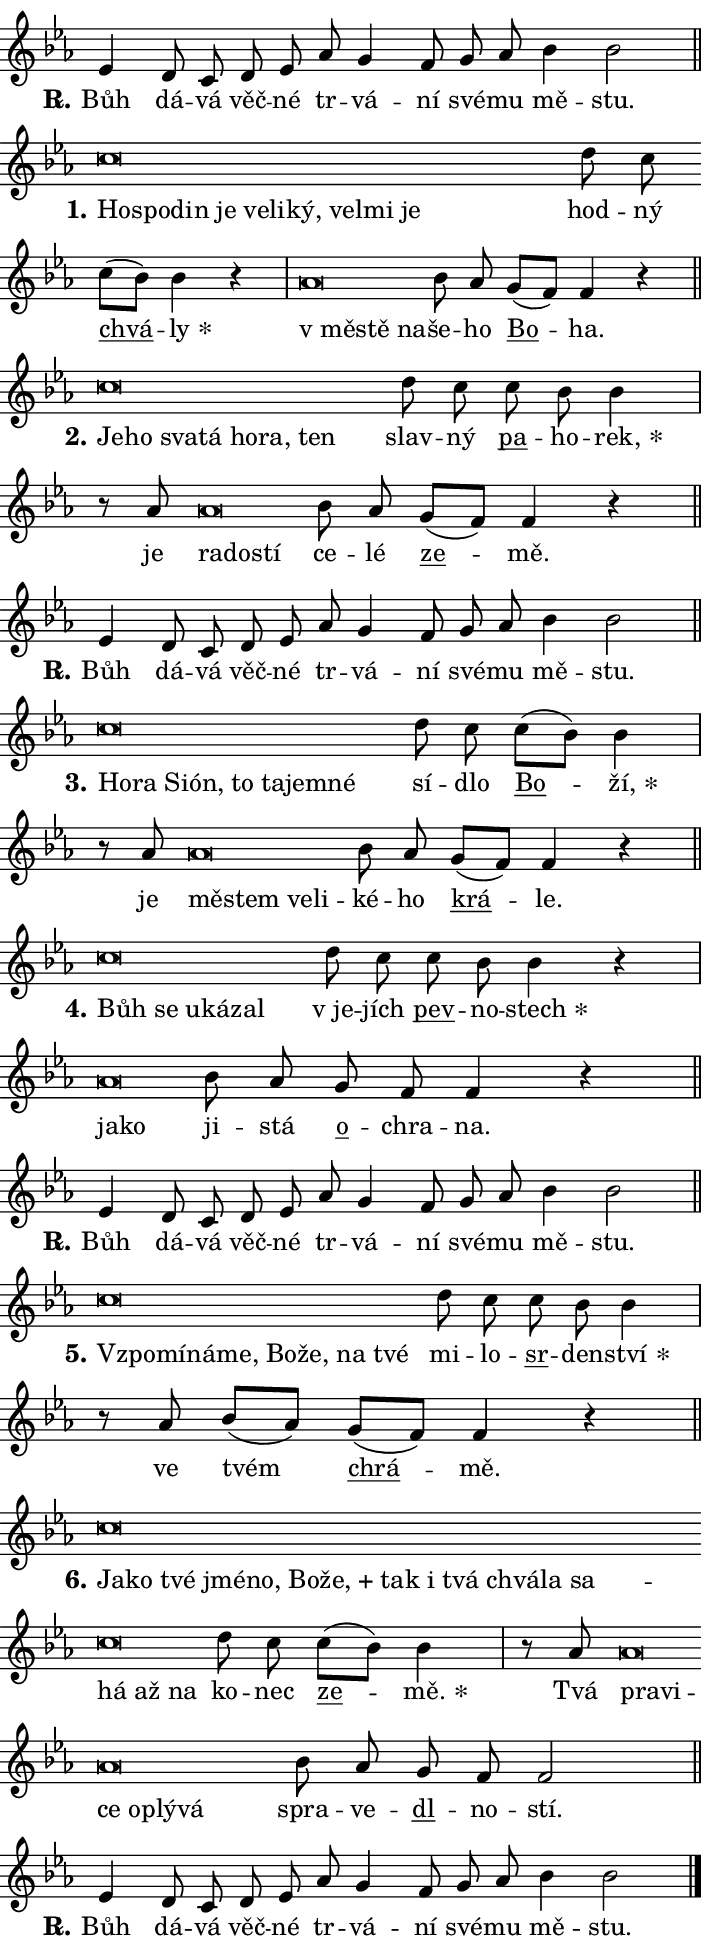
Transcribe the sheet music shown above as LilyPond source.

\version "2.24.0"
\header { tagline = "" }
\paper {
  indent = 0\cm
  top-margin = 0\cm
  right-margin = 0.13\cm % to fit lyric hyphens
  bottom-margin = 0\cm
  left-margin = 0\cm
  paper-width = 12\cm
  page-breaking = #ly:one-page-breaking
  system-system-spacing.basic-distance = #11
  score-system-spacing.basic-distance = #11
  ragged-last = ##f
}


%% Author: Thomas Morley
%% https://lists.gnu.org/archive/html/lilypond-user/2020-05/msg00002.html
#(define (line-position grob)
"Returns position of @var[grob} in current system:
   @code{'start}, if at first time-step
   @code{'end}, if at last time-step
   @code{'middle} otherwise
"
  (let* ((col (ly:item-get-column grob))
         (ln (ly:grob-object col 'left-neighbor))
         (rn (ly:grob-object col 'right-neighbor))
         (col-to-check-left (if (ly:grob? ln) ln col))
         (col-to-check-right (if (ly:grob? rn) rn col))
         (break-dir-left
           (and
             (ly:grob-property col-to-check-left 'non-musical #f)
             (ly:item-break-dir col-to-check-left)))
         (break-dir-right
           (and
             (ly:grob-property col-to-check-right 'non-musical #f)
             (ly:item-break-dir col-to-check-right))))
        (cond ((eqv? 1 break-dir-left) 'start)
              ((eqv? -1 break-dir-right) 'end)
              (else 'middle))))

#(define (tranparent-at-line-position vctor)
  (lambda (grob)
  "Relying on @code{line-position} select the relevant enry from @var{vctor}.
Used to determine transparency,"
    (case (line-position grob)
      ((end) (not (vector-ref vctor 0)))
      ((middle) (not (vector-ref vctor 1)))
      ((start) (not (vector-ref vctor 2))))))

noteHeadBreakVisibility =
#(define-music-function (break-visibility)(vector?)
"Makes @code{NoteHead}s transparent relying on @var{break-visibility}"
#{
  \override NoteHead.transparent =
    #(tranparent-at-line-position break-visibility)
#})

#(define delete-ledgers-for-transparent-note-heads
  (lambda (grob)
    "Reads whether a @code{NoteHead} is transparent.
If so this @code{NoteHead} is removed from @code{'note-heads} from
@var{grob}, which is supposed to be @code{LedgerLineSpanner}.
As a result ledgers are not printed for this @code{NoteHead}"
    (let* ((nhds-array (ly:grob-object grob 'note-heads))
           (nhds-list
             (if (ly:grob-array? nhds-array)
                 (ly:grob-array->list nhds-array)
                 '()))
           ;; Relies on the transparent-property being done before
           ;; Staff.LedgerLineSpanner.after-line-breaking is executed.
           ;; This is fragile ...
           (to-keep
             (remove
               (lambda (nhd)
                 (ly:grob-property nhd 'transparent #f))
               nhds-list)))
      ;; TODO find a better method to iterate over grob-arrays, similiar
      ;; to filter/remove etc for lists
      ;; For now rebuilt from scratch
      (set! (ly:grob-object grob 'note-heads)  '())
      (for-each
        (lambda (nhd)
          (ly:pointer-group-interface::add-grob grob 'note-heads nhd))
        to-keep))))

squashNotes = {
  \override NoteHead.X-extent = #'(-0.2 . 0.2)
  \override NoteHead.Y-extent = #'(-0.75 . 0)
  \override NoteHead.stencil =
    #(lambda (grob)
       (let ((pos (ly:grob-property grob 'staff-position)))
         (begin
           (if (< pos -7) (display "ERROR: Lower brevis then expected\n") (display ""))
           (if (<= pos -6) ly:text-interface::print ly:note-head::print))))
}
unSquashNotes = {
  \revert NoteHead.X-extent
  \revert NoteHead.Y-extent
  \revert NoteHead.stencil
}

hideNotes = \noteHeadBreakVisibility #begin-of-line-visible
unHideNotes = \noteHeadBreakVisibility #all-visible

% work-around for resetting accidentals
% https://lilypond.org/doc/v2.23/Documentation/notation/displaying-rhythms#unmetered-music
cadenzaMeasure = {
  \cadenzaOff
  \partial 1024 s1024
  \cadenzaOn
}

#(define-markup-command (accent layout props text) (markup?)
  "Underline accented syllable"
  (interpret-markup layout props
    #{\markup \override #'(offset . 4.3) \underline { #text }#}))

responsum = \markup \concat {
  "R" \hspace #-1.05 \path #0.1 #'((moveto 0 0.07) (lineto 0.9 0.8)) \hspace #0.05 "."
}

spaceSize = #0.6828661417322834 % exact space size for TeX Gyre Schola

\layout {
  \context {
    \Staff
    \remove "Time_signature_engraver"
    \override LedgerLineSpanner.after-line-breaking = #delete-ledgers-for-transparent-note-heads
  }
  \context {
    \Lyrics {
      \override LyricSpace.minimum-distance = \spaceSize
      \override LyricText.font-name = #"TeX Gyre Schola"
      \override LyricText.font-size = 1
      \override StanzaNumber.font-name = #"TeX Gyre Schola Bold"
      \override StanzaNumber.font-size = 1
    }
  }
  \context {
    \Score 
    \override NoteHead.text =
      #(lambda (grob) 
        (let ((pos (ly:grob-property grob 'staff-position)))
          #{\markup {
            \combine
              \halign #-0.55 \raise #(if (= pos -6) 0 0.5) \override #'(thickness . 2) \draw-line #'(3.2 . 0)
              \musicglyph "noteheads.sM1"
          }#}))
  }
}

% magnetic-lyrics.ily
%
%   written by
%     Jean Abou Samra <jean@abou-samra.fr>
%     Werner Lemberg <wl@gnu.org>
%
%   adapted by
%     Jiri Hon <jiri.hon@gmail.com>
%
% Version 2022-Apr-15

% https://www.mail-archive.com/lilypond-user@gnu.org/msg149350.html

#(define (Left_hyphen_pointer_engraver context)
   "Collect syllable-hyphen-syllable occurrences in lyrics and store
them in properties.  This engraver only looks to the left.  For
example, if the lyrics input is @code{foo -- bar}, it does the
following.

@itemize @bullet
@item
Set the @code{text} property of the @code{LyricHyphen} grob between
@q{foo} and @q{bar} to @code{foo}.

@item
Set the @code{left-hyphen} property of the @code{LyricText} grob with
text @q{foo} to the @code{LyricHyphen} grob between @q{foo} and
@q{bar}.
@end itemize

Use this auxiliary engraver in combination with the
@code{lyric-@/text::@/apply-@/magnetic-@/offset!} hook."
   (let ((hyphen #f)
         (text #f))
     (make-engraver
      (acknowledgers
       ((lyric-syllable-interface engraver grob source-engraver)
        (set! text grob)))
      (end-acknowledgers
       ((lyric-hyphen-interface engraver grob source-engraver)
        ;(when (not (grob::has-interface grob 'lyric-space-interface))
          (set! hyphen grob)));)
      ((stop-translation-timestep engraver)
       (when (and text hyphen)
         (ly:grob-set-object! text 'left-hyphen hyphen))
       (set! text #f)
       (set! hyphen #f)))))

#(define (lyric-text::apply-magnetic-offset! grob)
   "If the space between two syllables is less than the value in
property @code{LyricText@/.details@/.squash-threshold}, move the right
syllable to the left so that it gets concatenated with the left
syllable.

Use this function as a hook for
@code{LyricText@/.after-@/line-@/breaking} if the
@code{Left_@/hyphen_@/pointer_@/engraver} is active."
   (let ((hyphen (ly:grob-object grob 'left-hyphen #f)))
     (when hyphen
       (let ((left-text (ly:spanner-bound hyphen LEFT)))
         (when (grob::has-interface left-text 'lyric-syllable-interface)
           (let* ((common (ly:grob-common-refpoint grob left-text X))
                  (this-x-ext (ly:grob-extent grob common X))
                  (left-x-ext
                   (begin
                     ;; Trigger magnetism for left-text.
                     (ly:grob-property left-text 'after-line-breaking)
                     (ly:grob-extent left-text common X)))
                  ;; `delta` is the gap width between two syllables.
                  (delta (- (interval-start this-x-ext)
                            (interval-end left-x-ext)))
                  (details (ly:grob-property grob 'details))
                  (threshold (assoc-get 'squash-threshold details 0.2)))
             (when (< delta threshold)
               (let* (;; We have to manipulate the input text so that
                      ;; ligatures crossing syllable boundaries are not
                      ;; disabled.  For languages based on the Latin
                      ;; script this is essentially a beautification.
                      ;; However, for non-Western scripts it can be a
                      ;; necessity.
                      (lt (ly:grob-property left-text 'text))
                      (rt (ly:grob-property grob 'text))
                      (is-space (grob::has-interface hyphen 'lyric-space-interface))
                      (space (if is-space " " ""))
                      (extra-delta (if is-space spaceSize 0))
                      ;; Append new syllable.
                      (ltrt-space (if (and (string? lt) (string? rt))
                                (string-append lt space rt)
                                (make-concat-markup (list lt space rt))))
                      ;; Right-align `ltrt` to the right side.
                      (ltrt-space-markup (grob-interpret-markup
                               grob
                               (make-translate-markup
                                (cons (interval-length this-x-ext) 0)
                                (make-right-align-markup ltrt-space)))))
                 (begin
                   ;; Don't print `left-text`.
                   (ly:grob-set-property! left-text 'stencil #f)
                   ;; Set text and stencil (which holds all collected
                   ;; syllables so far) and shift it to the left.
                   (ly:grob-set-property! grob 'text ltrt-space)
                   (ly:grob-set-property! grob 'stencil ltrt-space-markup)
                   (ly:grob-translate-axis! grob (- (- delta extra-delta)) X))))))))))


#(define (lyric-hyphen::displace-bounds-first grob)
   ;; Make very sure this callback isn't triggered too early.
   (let ((left (ly:spanner-bound grob LEFT))
         (right (ly:spanner-bound grob RIGHT)))
     (ly:grob-property left 'after-line-breaking)
     (ly:grob-property right 'after-line-breaking)
     (ly:lyric-hyphen::print grob)))

squashThreshold = #0.4

\layout {
  \context {
    \Lyrics
    \consists #Left_hyphen_pointer_engraver
    \override LyricText.after-line-breaking =
      #lyric-text::apply-magnetic-offset!
    \override LyricHyphen.stencil = #lyric-hyphen::displace-bounds-first
    \override LyricText.details.squash-threshold = \squashThreshold
    \override LyricHyphen.minimum-distance = 0
    \override LyricHyphen.minimum-length = \squashThreshold
  }
}

squashText = \override LyricText.details.squash-threshold = 9999
unSquashText = \override LyricText.details.squash-threshold = \squashThreshold

leftText = \override LyricText.self-alignment-X = #LEFT
unLeftText = \revert LyricText.self-alignment-X

starOffset = #(lambda (grob) 
                (let ((x_offset (ly:self-alignment-interface::aligned-on-x-parent grob)))
                  (if (= x_offset 0) 0 (+ x_offset 1.2))))

star = #(define-music-function (syllable)(string?)
"Append star separator at the end of a syllable"
#{
  \once \override LyricText.X-offset = #starOffset
  \lyricmode { \markup {
    #syllable
    \override #'((font-name . "TeX Gyre Schola Bold")) \hspace #0.2 \lower #0.65 \larger "*"
  } }
#})

starAccent = #(define-music-function (syllable)(string?)
"Append star separator at the end of a syllable and make accent"
#{
  \once \override LyricText.X-offset = #starOffset
  \lyricmode { \markup {
    \accent #syllable
    \override #'((font-name . "TeX Gyre Schola Bold")) \hspace #0.2 \lower #0.65 \larger "*"
  } }
#})

breath = #(define-music-function (syllable)(string?)
"Append breathing indicator at the end of a syllable"
#{
  \lyricmode { \markup { #syllable "+" } }
#})

optionalBreath = #(define-music-function (syllable)(string?)
"Append optional breathing indicator at the end of a syllable"
#{
  \lyricmode { \markup { #syllable "(+)" } }
#})


\score {
    <<
        \new Voice = "melody" { \cadenzaOn \key es \major \relative { es'4 d8 c d es \bar "" as g4 f8 \bar "" g as bes4 bes2 \cadenzaMeasure \bar "||" \break } }
        \new Lyrics \lyricsto "melody" { \lyricmode { \set stanza = \responsum
Bůh dá -- vá věč -- né tr -- vá -- ní své -- mu mě -- stu. } }
    >>
    \layout {}
}

\score {
    <<
        \new Voice = "melody" { \cadenzaOn \key es \major \relative { \squashNotes c''\breve*1/16 \hideNotes \breve*1/16 \bar "" \breve*1/16 \bar "" \breve*1/16 \bar "" \breve*1/16 \bar "" \breve*1/16 \bar "" \breve*1/16 \bar "" \breve*1/16 \bar "" \breve*1/16 \breve*1/16 \bar "" \unHideNotes \unSquashNotes d8 c \bar "" c[( bes)] bes4 r \cadenzaMeasure \bar "|" \squashNotes as\breve*1/16 \hideNotes \breve*1/16 \breve*1/16 \bar "" \unHideNotes \unSquashNotes bes8 as \bar "" g[( f)] f4 r \cadenzaMeasure \bar "||" \break } }
        \new Lyrics \lyricsto "melody" { \lyricmode { \set stanza = "1."
\leftText Ho -- \squashText spo -- din je ve -- li -- ký, vel -- mi je \unLeftText \unSquashText hod -- ný \markup \accent chvá -- \star ly \leftText "v mě" -- \squashText stě na -- \unLeftText \unSquashText še -- ho \markup \accent Bo -- ha. } }
    >>
    \layout {}
}

\score {
    <<
        \new Voice = "melody" { \cadenzaOn \key es \major \relative { \squashNotes c''\breve*1/16 \hideNotes \breve*1/16 \bar "" \breve*1/16 \bar "" \breve*1/16 \bar "" \breve*1/16 \bar "" \breve*1/16 \breve*1/16 \bar "" \unHideNotes \unSquashNotes d8 c \bar "" c bes bes4 \cadenzaMeasure \bar "|" r8 as8 \squashNotes as\breve*1/16 \hideNotes \breve*1/16 \breve*1/16 \bar "" \unHideNotes \unSquashNotes bes8 as \bar "" g[( f)] f4 r \cadenzaMeasure \bar "||" \break } }
        \new Lyrics \lyricsto "melody" { \lyricmode { \set stanza = "2."
\leftText Je -- \squashText ho sva -- tá ho -- ra, ten \unLeftText \unSquashText slav -- ný \markup \accent pa -- ho -- \star rek, je \leftText ra -- \squashText do -- stí \unLeftText \unSquashText ce -- lé \markup \accent ze -- mě. } }
    >>
    \layout {}
}

\score {
    <<
        \new Voice = "melody" { \cadenzaOn \key es \major \relative { es'4 d8 c d es \bar "" as g4 f8 \bar "" g as bes4 bes2 \cadenzaMeasure \bar "||" \break } }
        \new Lyrics \lyricsto "melody" { \lyricmode { \set stanza = \responsum
Bůh dá -- vá věč -- né tr -- vá -- ní své -- mu mě -- stu. } }
    >>
    \layout {}
}

\score {
    <<
        \new Voice = "melody" { \cadenzaOn \key es \major \relative { \squashNotes c''\breve*1/16 \hideNotes \breve*1/16 \bar "" \breve*1/16 \bar "" \breve*1/16 \bar "" \breve*1/16 \bar "" \breve*1/16 \bar "" \breve*1/16 \breve*1/16 \bar "" \unHideNotes \unSquashNotes d8 c \bar "" c[( bes)] bes4 \cadenzaMeasure \bar "|" r8 as8 \squashNotes as\breve*1/16 \hideNotes \breve*1/16 \bar "" \breve*1/16 \breve*1/16 \bar "" \unHideNotes \unSquashNotes bes8 as \bar "" g[( f)] f4 r \cadenzaMeasure \bar "||" \break } }
        \new Lyrics \lyricsto "melody" { \lyricmode { \set stanza = "3."
\leftText Ho -- \squashText ra Si -- ón, to ta -- jem -- né \unLeftText \unSquashText sí -- dlo \markup \accent Bo -- \star ží, je \leftText mě -- \squashText stem ve -- li -- \unLeftText \unSquashText ké -- ho \markup \accent krá -- le. } }
    >>
    \layout {}
}

\score {
    <<
        \new Voice = "melody" { \cadenzaOn \key es \major \relative { \squashNotes c''\breve*1/16 \hideNotes \breve*1/16 \bar "" \breve*1/16 \bar "" \breve*1/16 \breve*1/16 \bar "" \unHideNotes \unSquashNotes d8 c \bar "" c bes bes4 r \cadenzaMeasure \bar "|" \squashNotes as\breve*1/16 \hideNotes \breve*1/16 \bar "" \unHideNotes \unSquashNotes bes8 as \bar "" g f f4 r \cadenzaMeasure \bar "||" \break } }
        \new Lyrics \lyricsto "melody" { \lyricmode { \set stanza = "4."
\leftText Bůh \squashText se u -- ká -- zal \unLeftText \unSquashText "v je" -- jích \markup \accent pev -- no -- \star stech \leftText ja -- \squashText ko \unLeftText \unSquashText ji -- stá \markup \accent o -- chra -- na. } }
    >>
    \layout {}
}

\score {
    <<
        \new Voice = "melody" { \cadenzaOn \key es \major \relative { es'4 d8 c d es \bar "" as g4 f8 \bar "" g as bes4 bes2 \cadenzaMeasure \bar "||" \break } }
        \new Lyrics \lyricsto "melody" { \lyricmode { \set stanza = \responsum
Bůh dá -- vá věč -- né tr -- vá -- ní své -- mu mě -- stu. } }
    >>
    \layout {}
}

\score {
    <<
        \new Voice = "melody" { \cadenzaOn \key es \major \relative { \squashNotes c''\breve*1/16 \hideNotes \breve*1/16 \bar "" \breve*1/16 \bar "" \breve*1/16 \bar "" \breve*1/16 \bar "" \breve*1/16 \bar "" \breve*1/16 \breve*1/16 \bar "" \unHideNotes \unSquashNotes d8 c \bar "" c bes bes4 \cadenzaMeasure \bar "|" r8 as bes[( as)] \bar "" g[( f)] f4 r \cadenzaMeasure \bar "||" \break } }
        \new Lyrics \lyricsto "melody" { \lyricmode { \set stanza = "5."
\leftText Vzpo -- \squashText mí -- ná -- me, Bo -- že, na tvé \unLeftText \unSquashText mi -- lo -- \markup \accent sr -- den -- \star ství ve tvém \markup \accent chrá -- mě. } }
    >>
    \layout {}
}

\score {
    <<
        \new Voice = "melody" { \cadenzaOn \key es \major \relative { \squashNotes c''\breve*1/16 \hideNotes \breve*1/16 \bar "" \breve*1/16 \bar "" \breve*1/16 \bar "" \breve*1/16 \bar "" \breve*1/16 \bar "" \breve*1/16 \bar "" \breve*1/16 \bar "" \breve*1/16 \bar "" \breve*1/16 \bar "" \breve*1/16 \bar "" \breve*1/16 \bar "" \breve*1/16 \bar "" \breve*1/16 \bar "" \breve*1/16 \breve*1/16 \bar "" \unHideNotes \unSquashNotes d8 c \bar "" c[( bes)] bes4 \cadenzaMeasure \bar "|" r8 as8 \squashNotes as\breve*1/16 \hideNotes \breve*1/16 \bar "" \breve*1/16 \bar "" \breve*1/16 \bar "" \breve*1/16 \breve*1/16 \bar "" \unHideNotes \unSquashNotes bes8 as \bar "" g f f2 \cadenzaMeasure \bar "||" \break } }
        \new Lyrics \lyricsto "melody" { \lyricmode { \set stanza = "6."
\leftText Ja -- \squashText ko tvé jmé -- no, Bo -- \breath "že," tak i tvá chvá -- la sa -- há až na \unLeftText \unSquashText ko -- nec \markup \accent ze -- \star mě. Tvá \leftText pra -- \squashText vi -- ce o -- plý -- vá \unLeftText \unSquashText spra -- ve -- \markup \accent dl -- no -- stí. } }
    >>
    \layout {}
}

\score {
    <<
        \new Voice = "melody" { \cadenzaOn \key es \major \relative { es'4 d8 c d es \bar "" as g4 f8 \bar "" g as bes4 bes2 \cadenzaMeasure \bar "||" \break } \bar "|." }
        \new Lyrics \lyricsto "melody" { \lyricmode { \set stanza = \responsum
Bůh dá -- vá věč -- né tr -- vá -- ní své -- mu mě -- stu. } }
    >>
    \layout {}
}
